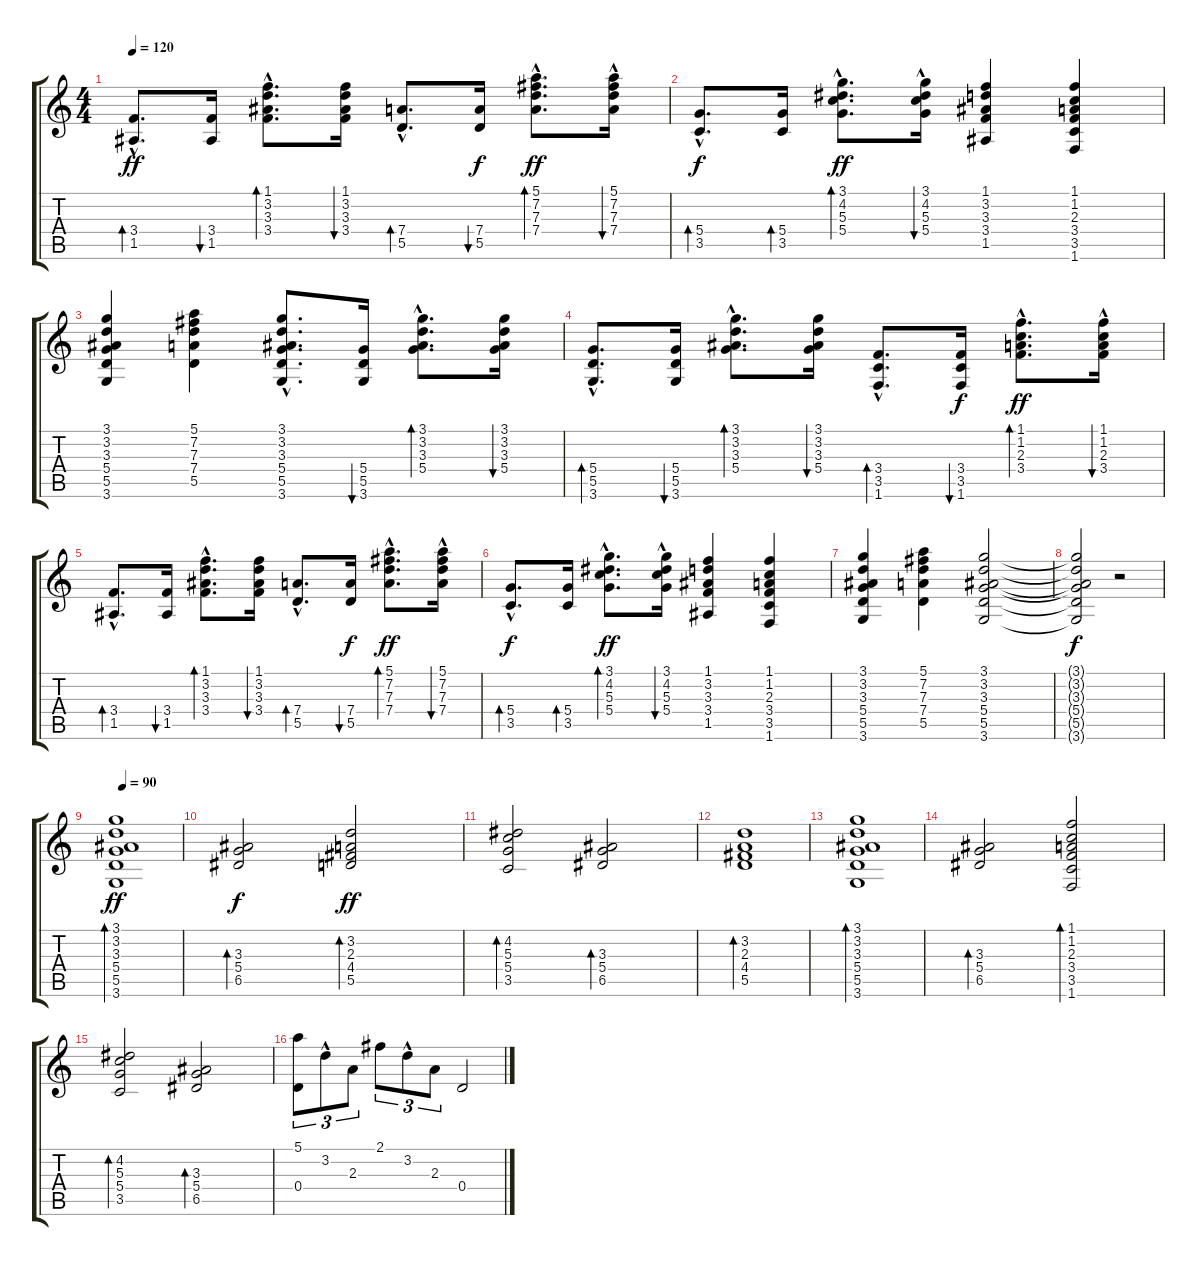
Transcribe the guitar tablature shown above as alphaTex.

\track "" {instrument acousticguitarsteel}
\staff {score tabs}
\tuning (E4 B3 G3 D3 A2 E2) {hide}
\ts (4 4)
\tempo 120
\clef g2
\ks c
(3.4{hac} 1.5{hac}).8{d bd 120 dy ff} (3.4 1.5).16{bu 120} (1.1{hac} 3.2{hac} 3.3{hac} 3.4{hac}).8{d bd 120} (1.1 3.2 3.3 3.4).16{bu 120} (7.4{hac} 5.5).8{d bd 120} (7.4 5.5).16{bu 120 dy f} (5.1{hac} 7.2{hac} 7.3{hac} 7.4).8{d bd 120 dy ff} (5.1 7.2 7.3 7.4{hac}).16{bu 120} |
(5.4{hac} 3.5{hac}).8{d bd 120 dy f} (5.4 3.5).16{bd 120} (3.1{hac} 4.2{hac} 5.3{hac} 5.4{hac}).8{d bd 120 dy ff} (3.1 4.2 5.3{hac} 5.4{hac}).16{bu 120} (1.1 3.2 3.3 3.4 1.5).4 (1.1 1.2 2.3 3.4 3.5 1.6).4 |
(3.1 3.2 3.3 5.4 5.5 3.6).4 (5.1 7.2 7.3 7.4 5.5).4 (3.1{hac} 3.2{hac} 3.3{hac} 5.4{hac} 5.5{hac} 3.6{hac}).8{d} (5.4 5.5 3.6).16{bu 120} (3.1{hac} 3.2{hac} 3.3{hac} 5.4{hac}).8{d bd 120} (3.1 3.2 3.3 5.4).16{bu 120} |
(5.4{hac} 5.5{hac} 3.6{hac}).8{d bd 120} (5.4 5.5 3.6).16{bu 120} (3.1{hac} 3.2{hac} 3.3{hac} 5.4{hac}).8{d bd 120} (3.1 3.2 3.3 5.4).16{bu 120} (3.4{hac} 3.5 1.6{hac}).8{d bd 120} (3.4 3.5 1.6).16{bu 120 dy f} (1.1{hac} 1.2{hac} 2.3{hac} 3.4).8{d bd 120 dy ff} (1.1 1.2 2.3 3.4{hac}).16{bu 120} |
(3.4{hac} 1.5{hac}).8{d bd 120} (3.4 1.5).16{bu 120} (1.1{hac} 3.2{hac} 3.3{hac} 3.4{hac}).8{d bd 120} (1.1 3.2 3.3 3.4).16{bu 120} (7.4{hac} 5.5).8{d bd 120} (7.4 5.5).16{bu 120 dy f} (5.1{hac} 7.2{hac} 7.3{hac} 7.4).8{d bd 120 dy ff} (5.1 7.2 7.3 7.4{hac}).16{bu 120} |
(5.4{hac} 3.5{hac}).8{d bd 120 dy f} (5.4 3.5).16{bd 120} (3.1{hac} 4.2{hac} 5.3{hac} 5.4{hac}).8{d bd 120 dy ff} (3.1 4.2 5.3{hac} 5.4{hac}).16{bu 120} (1.1 3.2 3.3 3.4 1.5).4 (1.1 1.2 2.3 3.4 3.5 1.6).4 |
(3.1 3.2 3.3 5.4 5.5 3.6).4 (5.1 7.2 7.3 7.4 5.5).4 (3.1 3.2 3.3 5.4 5.5 3.6).2 |
(3.1{t} 3.2{t} 3.3{t} 5.4{t} 5.5{t} 3.6{t}).2{dy f} r.2 |
\tempo 90
(3.1 3.2 3.3 5.4 5.5 3.6).1{bd 120 dy ff} |
(3.3 5.4 6.5).2{bd 120 dy f} (3.2 2.3 4.4 5.5).2{bd 120 dy ff} |
(4.2 5.3 5.4 3.5).2{bd 120} (3.3 5.4 6.5).2{bd 120} |
(3.2 2.3 4.4 5.5).1{bd 120} |
(3.1 3.2 3.3 5.4 5.5 3.6).1{bd 120} |
(3.3 5.4 6.5).2{bd 120} (1.1 1.2 2.3 3.4 3.5 1.6).2{bd 120} |
(4.2 5.3 5.4 3.5).2{bd 120} (3.3 5.4 6.5).2{bd 120} |
(5.1 0.4).8{tu (3 2)} 3.2{hac}.8{tu (3 2)} 2.3.8{tu (3 2)} 2.1.8{tu (3 2)} 3.2{hac}.8{tu (3 2)} 2.3.8{tu (3 2)} 0.4.2
